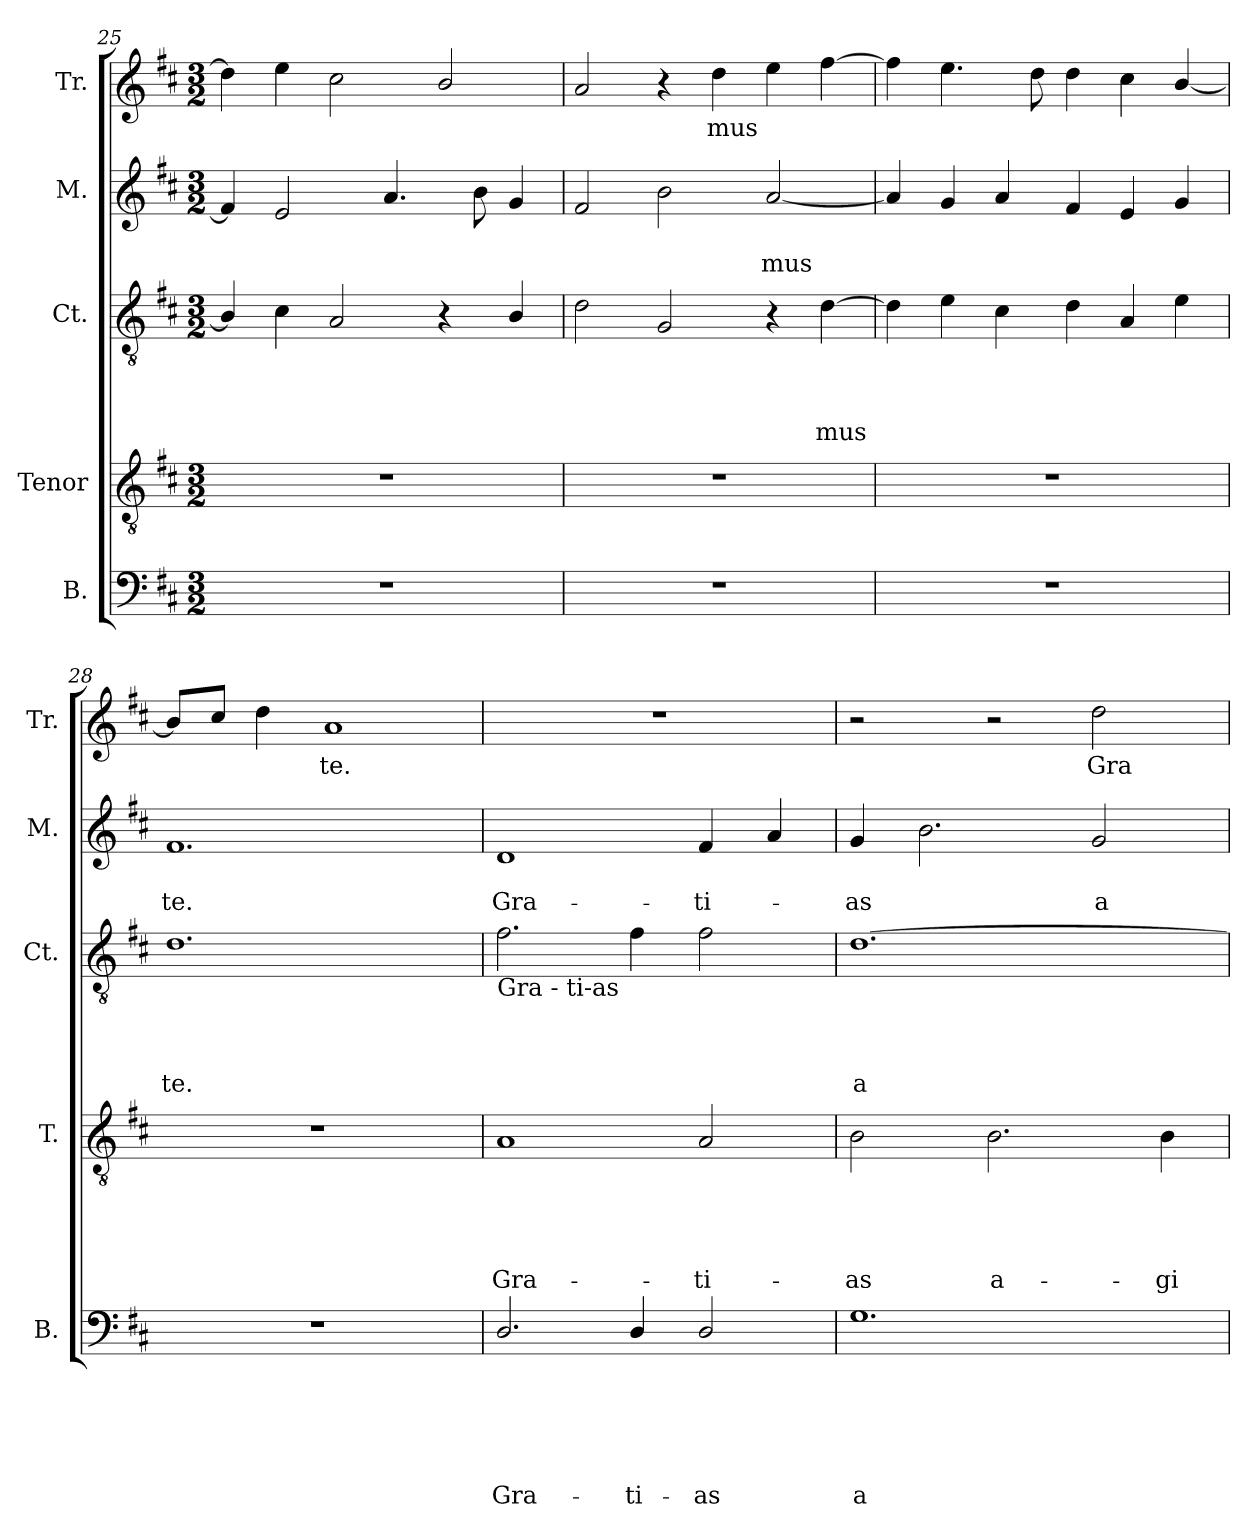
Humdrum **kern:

**kern	**text	**text	**text	**text	**text	**text	**kern	**text	**text	**text	**text	**text	**kern	**text	**text	**text	**text	**kern	**text	**text	**kern	**text
*part5	*part5	*part5	*part5	*part5	*part5	*part5	*part4	*part4	*part4	*part4	*part4	*part4	*part3	*part3	*part3	*part3	*part3	*part2	*part2	*part2	*part1	*part1
*staff5	*staff5	*staff5	*staff5	*staff5	*staff5	*staff5	*staff4	*staff4	*staff4	*staff4	*staff4	*staff4	*staff3	*staff3	*staff3	*staff3	*staff3	*staff2	*staff2	*staff2	*staff1	*staff1
*I"B.	*	*	*	*	*	*	*I"Tenor	*	*	*	*	*	*I"Ct.	*	*	*	*	*I"M.	*	*	*I"Tr.	*
*I'B.	*	*	*	*	*	*	*I'T.	*	*	*	*	*	*I'Ct.	*	*	*	*	*I'M.	*	*	*I'Tr.	*
*clefF4	*	*	*	*	*	*	*clefGv2	*	*	*	*	*	*clefGv2	*	*	*	*	*clefG2	*	*	*clefG2	*
*k[f#c#]	*	*	*	*	*	*	*k[f#c#]	*	*	*	*	*	*k[f#c#]	*	*	*	*	*k[f#c#]	*	*	*k[f#c#]	*
*D:	*	*	*	*	*	*	*D:	*	*	*	*	*	*D:	*	*	*	*	*D:	*	*	*D:	*
*M3/2	*	*	*	*	*	*	*M3/2	*	*	*	*	*	*M3/2	*	*	*	*	*M3/2	*	*	*M3/2	*
=25	=25	=25	=25	=25	=25	=25	=25	=25	=25	=25	=25	=25	=25	=25	=25	=25	=25	=25	=25	=25	=25	=25
1.r	.	.	.	.	.	.	1.r	.	.	.	.	.	4B/]	.	.	.	.	4f#/]	.	.	4dd\]	.
.	.	.	.	.	.	.	.	.	.	.	.	.	4c#\	.	.	.	.	2e/	.	.	4ee\	.
.	.	.	.	.	.	.	.	.	.	.	.	.	2A/	.	.	.	.	.	.	.	2cc#\	.
.	.	.	.	.	.	.	.	.	.	.	.	.	.	.	.	.	.	4.a/	.	.	.	.
.	.	.	.	.	.	.	.	.	.	.	.	.	4r	.	.	.	.	.	.	.	2b/	.
.	.	.	.	.	.	.	.	.	.	.	.	.	.	.	.	.	.	8b\	.	.	.	.
.	.	.	.	.	.	.	.	.	.	.	.	.	4B/	.	.	.	.	4g/	.	.	.	.
=26	=26	=26	=26	=26	=26	=26	=26	=26	=26	=26	=26	=26	=26	=26	=26	=26	=26	=26	=26	=26	=26	=26
1.r	.	.	.	.	.	.	1.r	.	.	.	.	.	2d\	.	.	.	.	2f#/	.	.	2a/	.
.	.	.	.	.	.	.	.	.	.	.	.	.	2G/	.	.	.	.	2b\	.	.	4r	.
!	!	!	!	!	!	!	!	!	!	!	!	!	!	!	!	!	!	!	!	!	!	!LO:LY:b
.	.	.	.	.	.	.	.	.	.	.	.	.	.	.	.	.	.	.	.	.	4dd\	-mus
!	!	!	!	!	!	!	!	!	!	!	!	!	!	!	!	!	!	!	!	!LO:LY:b	!	!
.	.	.	.	.	.	.	.	.	.	.	.	.	4r	.	.	.	.	[<2a/	.	-mus	4ee\	.
!	!	!	!	!	!	!	!	!	!	!	!	!	!	!	!	!	!LO:LY:b	!	!	!	!	!
.	.	.	.	.	.	.	.	.	.	.	.	.	[>4d\	.	.	.	-mus	.	.	.	[>4ff#\	.
=27	=27	=27	=27	=27	=27	=27	=27	=27	=27	=27	=27	=27	=27	=27	=27	=27	=27	=27	=27	=27	=27	=27
1.r	.	.	.	.	.	.	1.r	.	.	.	.	.	4d\]	.	.	.	.	4a/]	.	.	4ff#\]	.
.	.	.	.	.	.	.	.	.	.	.	.	.	4e\	.	.	.	.	4g/	.	.	4.ee\	.
.	.	.	.	.	.	.	.	.	.	.	.	.	4c#\	.	.	.	.	4a/	.	.	.	.
.	.	.	.	.	.	.	.	.	.	.	.	.	.	.	.	.	.	.	.	.	8dd\	.
.	.	.	.	.	.	.	.	.	.	.	.	.	4d\	.	.	.	.	4f#/	.	.	4dd\	.
.	.	.	.	.	.	.	.	.	.	.	.	.	4A/	.	.	.	.	4e/	.	.	4cc#\	.
.	.	.	.	.	.	.	.	.	.	.	.	.	4e\	.	.	.	.	4g/	.	.	[<4b/	.
!!LO:LB:g=z
=28	=28	=28	=28	=28	=28	=28	=28	=28	=28	=28	=28	=28	=28	=28	=28	=28	=28	=28	=28	=28	=28	=28
!LO:N:vis=1	!	!	!	!	!	!	!LO:N:vis=1	!	!	!	!	!	!	!	!	!	!LO:LY:b	!	!	!LO:LY:b	!	!
1.r	.	.	.	.	.	.	1.r	.	.	.	.	.	1.d	.	.	.	te.	1.f#	.	te.	8b/L]	.
.	.	.	.	.	.	.	.	.	.	.	.	.	.	.	.	.	.	.	.	.	8cc#/J	.
.	.	.	.	.	.	.	.	.	.	.	.	.	.	.	.	.	.	.	.	.	4dd\	.
!	!	!	!	!	!	!	!	!	!	!	!	!	!	!	!	!	!	!	!	!	!	!LO:LY:b
.	.	.	.	.	.	.	.	.	.	.	.	.	.	.	.	.	.	.	.	.	1a	te.
=29	=29	=29	=29	=29	=29	=29	=29	=29	=29	=29	=29	=29	=29	=29	=29	=29	=29	=29	=29	=29	=29	=29
!	!	!	!	!	!	!	!	!	!	!	!	!	!LO:TX:b:t=Gra - ti-as	!	!	!	!	!	!	!	!	!
!	!	!	!	!	!	!LO:LY:b	!	!	!	!	!	!LO:LY:b	!	!	!	!	!	!	!	!LO:LY:b	!LO:N:vis=1	!
2.D/	.	.	.	.	.	Gra-	1A	.	.	.	.	Gra-	2.f#\	.	.	.	.	1d	.	Gra-	1.r	.
!	!	!	!	!	!	!LO:LY:b	!	!	!	!	!	!	!	!	!	!	!	!	!	!	!	!
4D/	.	.	.	.	.	-ti-	.	.	.	.	.	.	4f#\	.	.	.	.	.	.	.	.	.
!	!	!	!	!	!	!LO:LY:b:rj	!	!	!	!	!	!LO:LY:b	!	!	!	!	!	!	!	!LO:LY:b	!	!
2D/	.	.	.	.	.	-as	2A/	.	.	.	.	-ti-	2f#\	.	.	.	.	4f#/	.	-ti-	.	.
.	.	.	.	.	.	.	.	.	.	.	.	.	.	.	.	.	.	4a/	.	.	.	.
=30	=30	=30	=30	=30	=30	=30	=30	=30	=30	=30	=30	=30	=30	=30	=30	=30	=30	=30	=30	=30	=30	=30
!	!	!	!	!	!	!LO:LY:b:rj	!	!	!	!	!	!LO:LY:b	!	!	!	!	!LO:LY:b:rj	!	!	!LO:LY:b	!	!
1.G	.	.	.	.	.	a-	2B\	.	.	.	.	-as	[>1.d	.	.	.	a-	4g/	.	-as	2r	.
.	.	.	.	.	.	.	.	.	.	.	.	.	.	.	.	.	.	2.b\	.	.	.	.
!	!	!	!	!	!	!	!	!	!	!	!	!LO:LY:b	!	!	!	!	!	!	!	!	!	!
.	.	.	.	.	.	.	2.B\	.	.	.	.	a-	.	.	.	.	.	.	.	.	2r	.
!	!	!	!	!	!	!	!	!	!	!	!	!	!	!	!	!	!	!	!	!LO:LY:b	!	!LO:LY:b
.	.	.	.	.	.	.	.	.	.	.	.	.	.	.	.	.	.	2g/	.	a-	2dd\	Gra-
!	!	!	!	!	!	!	!	!	!	!	!	!LO:LY:b	!	!	!	!	!	!	!	!	!	!
.	.	.	.	.	.	.	4B\	.	.	.	.	-gi-	.	.	.	.	.	.	.	.	.	.
=	=	=	=	=	=	=	=	=	=	=	=	=	=	=	=	=	=	=	=	=	=	=
*-	*-	*-	*-	*-	*-	*-	*-	*-	*-	*-	*-	*-	*-	*-	*-	*-	*-	*-	*-	*-	*-	*-
